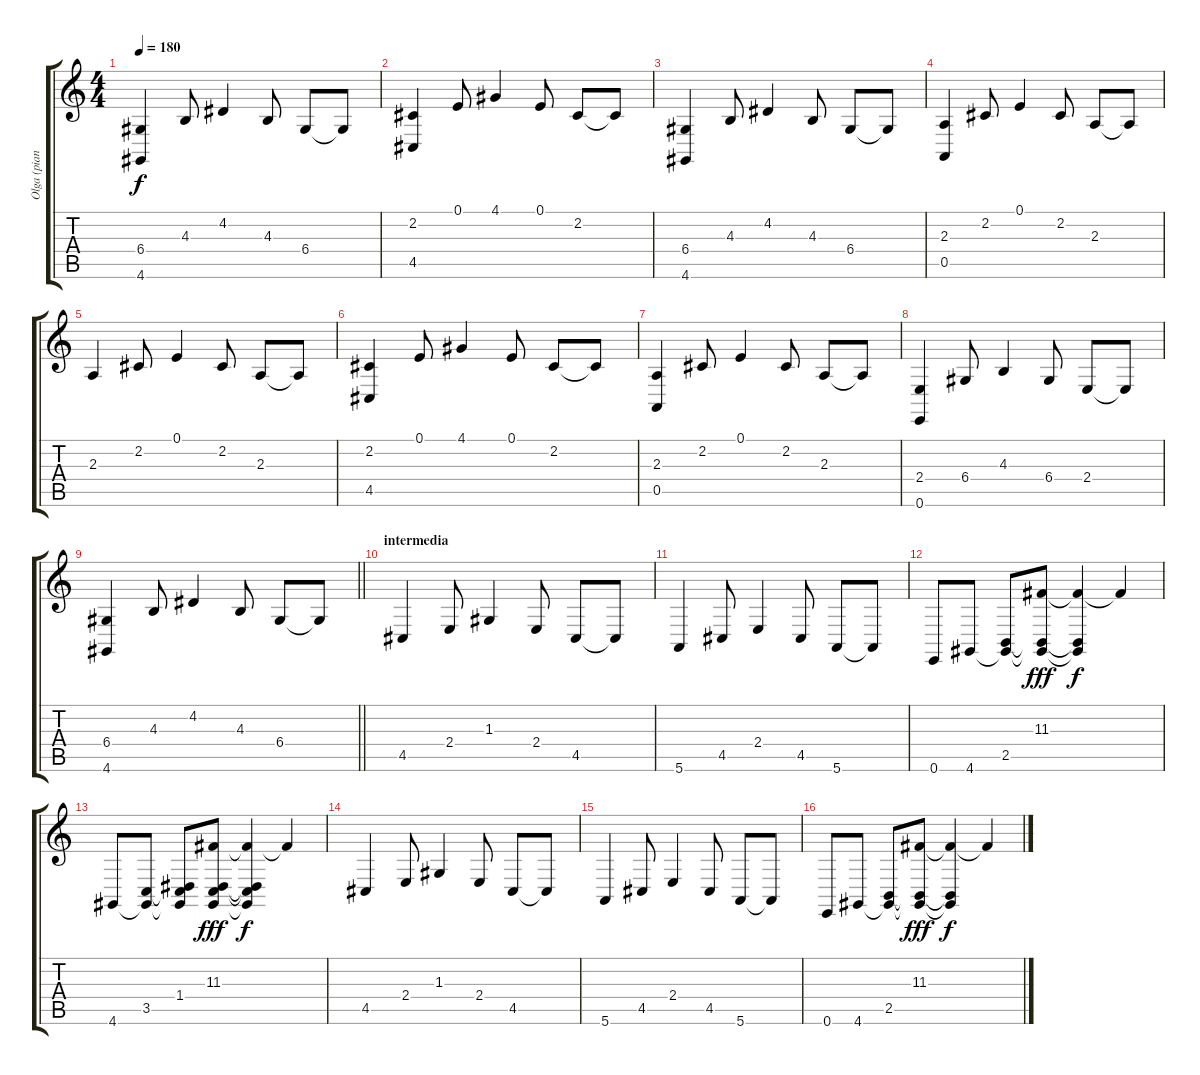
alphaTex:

\track ("Olga (piano)" "Olga (pian") {instrument brightacousticpiano}
\staff {score tabs}
\tuning (E4 B3 G3 D3 A2 E2) {hide}
\ts (4 4)
\tempo 180
\clef g2
\ks c
(6.4 4.6).4{dy f} 4.3.8 4.2.4 4.3.8 6.4.8 6.4{t}.8 |
(2.2 4.5).4 0.1.8 4.1.4 0.1.8 2.2.8 2.2{t}.8 |
(6.4 4.6).4 4.3.8 4.2.4 4.3.8 6.4.8 6.4{t}.8 |
(2.3 0.5).4 2.2.8 0.1.4 2.2.8 2.3.8 2.3{t}.8 |
2.3.4 2.2.8 0.1.4 2.2.8 2.3.8 2.3{t}.8 |
(2.2 4.5).4 0.1.8 4.1.4 0.1.8 2.2.8 2.2{t}.8 |
(2.3 0.5).4 2.2.8 0.1.4 2.2.8 2.3.8 2.3{t}.8 |
(2.4 0.6).4 6.4.8 4.3.4 6.4.8 2.4.8 2.4{t}.8 |
\barLineRight lightlight
(6.4 4.6).4 4.3.8 4.2.4 4.3.8 6.4.8 6.4{t}.8 |
\section ("" "intermedia")
4.5.4 2.4.8 1.3.4 2.4.8 4.5.8 4.5{t}.8 |
5.6.4 4.5.8 2.4.4 4.5.8 5.6.8 5.6{t}.8 |
0.6.8 4.6.8 (2.5 4.6{t}).8 (11.3 2.5{t} 4.6{t}).8{dy fff} (11.3{t} 2.5{t} 4.6{t}).4{dy f} 11.3{t}.4 |
4.6.8 (3.5 4.6{t}).8 (1.4 3.5{t} 4.6{t}).8 (11.3 1.4{t} 3.5{t} 4.6{t}).8{dy fff} (11.3{t} 1.4{t} 3.5{t} 4.6{t}).4{dy f} 11.3{t}.4 |
4.5.4 2.4.8 1.3.4 2.4.8 4.5.8 4.5{t}.8 |
5.6.4 4.5.8 2.4.4 4.5.8 5.6.8 5.6{t}.8 |
0.6.8 4.6.8 (2.5 4.6{t}).8 (11.3 2.5{t} 4.6{t}).8{dy fff} (11.3{t} 2.5{t} 4.6{t}).4{dy f} 11.3{t}.4
